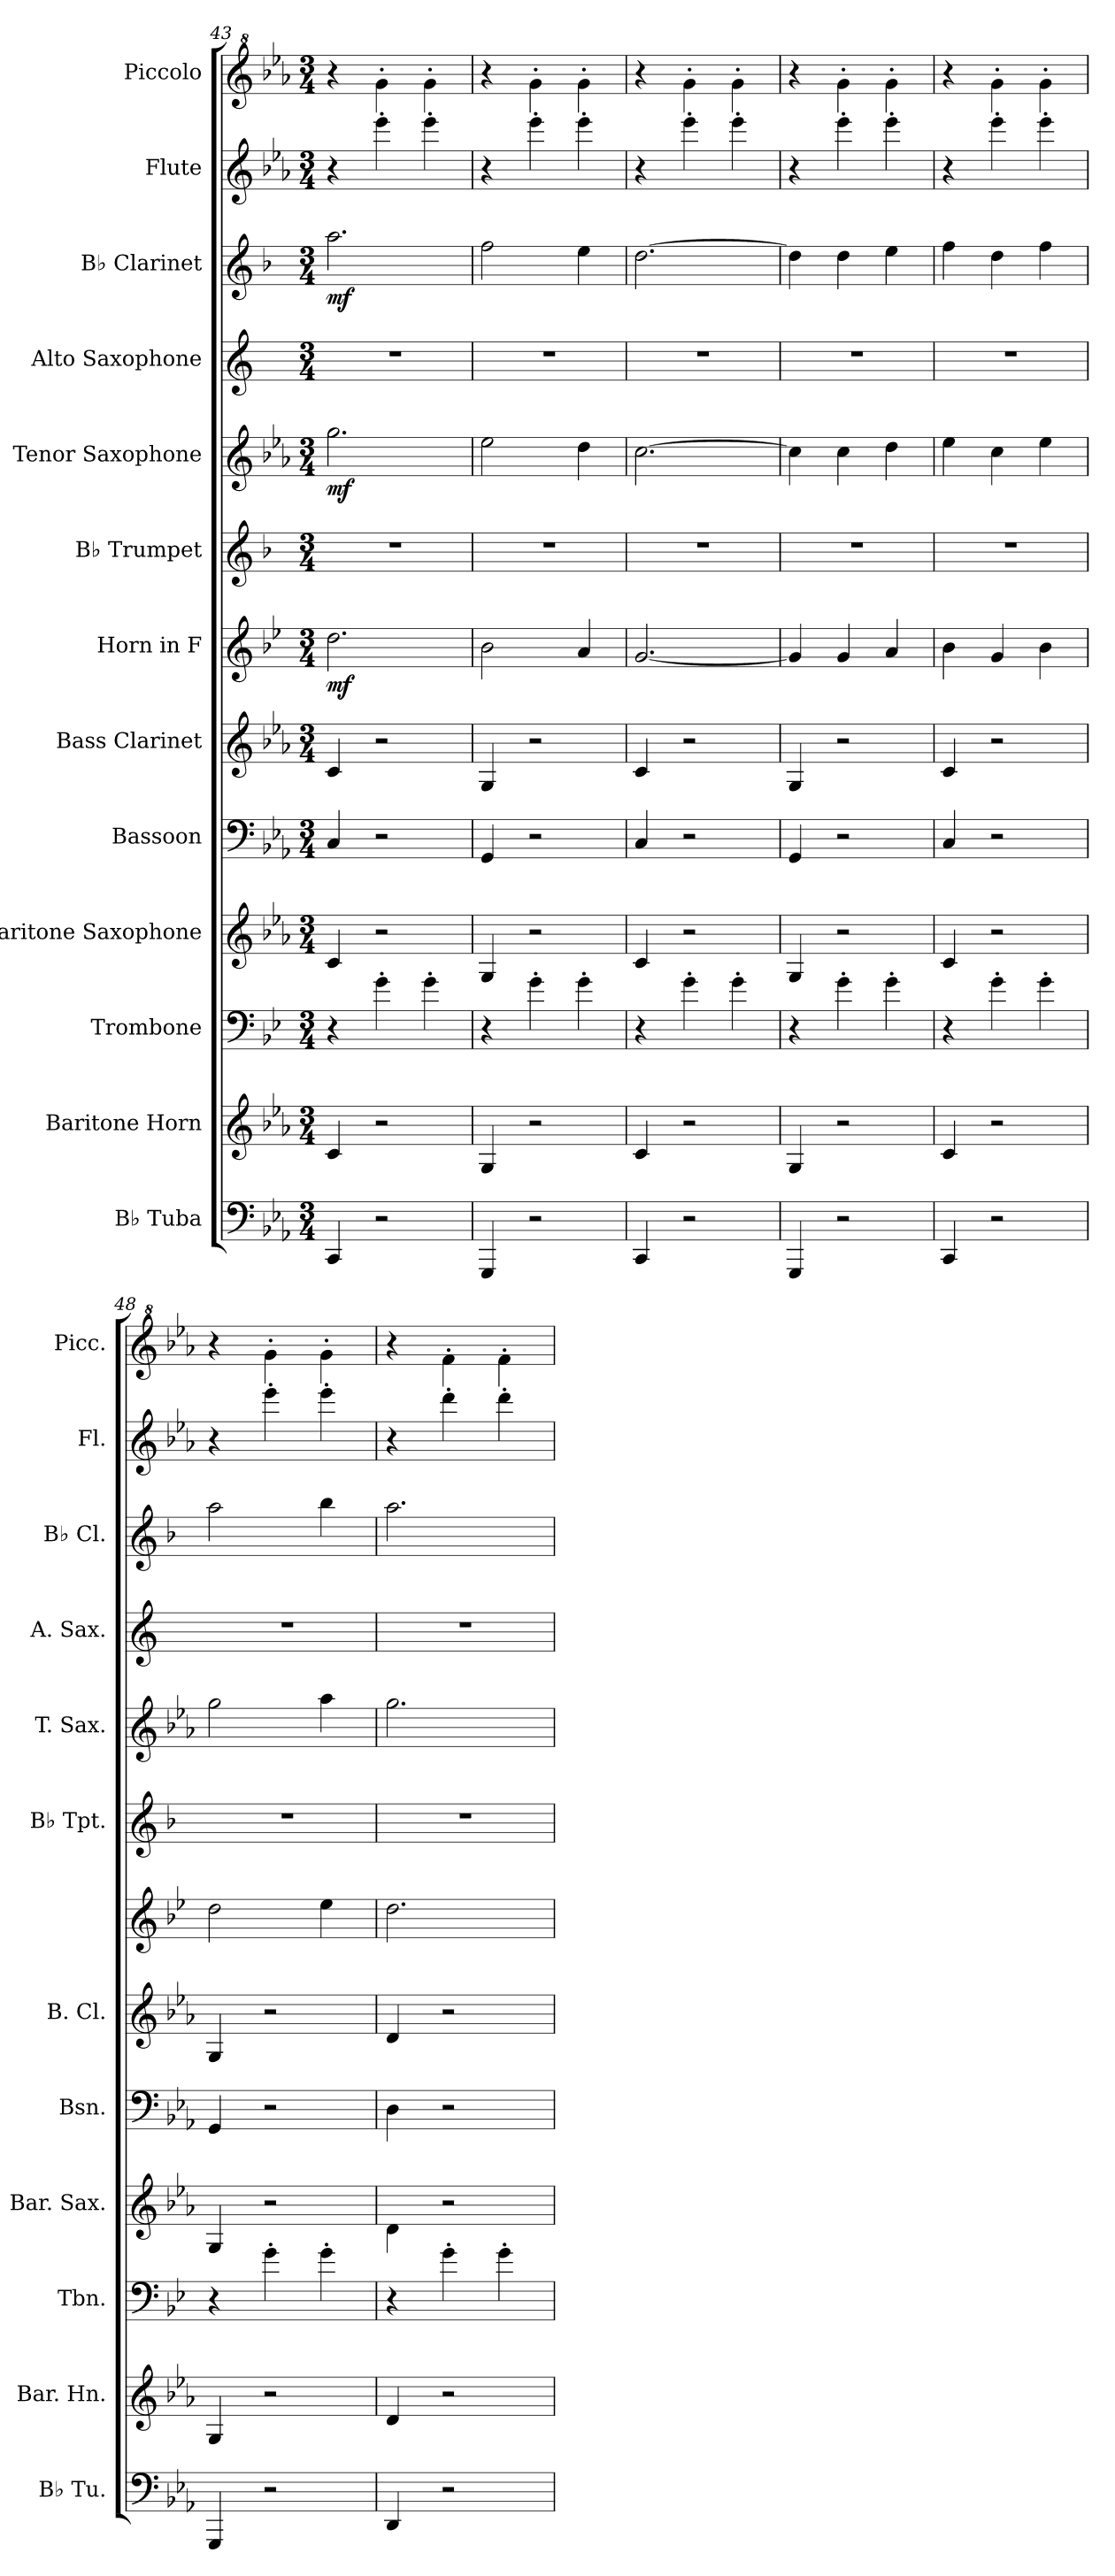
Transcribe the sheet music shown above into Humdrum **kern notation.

**kern	**kern	**kern	**kern	**kern	**kern	**kern	**dynam	**kern	**kern	**dynam	**kern	**kern	**dynam	**kern	**kern
*part13	*part12	*part11	*part10	*part9	*part8	*part7	*part7	*part6	*part5	*part5	*part4	*part3	*part3	*part2	*part1
*staff13	*staff12	*staff11	*staff10	*staff9	*staff8	*staff7	*staff7	*staff6	*staff5	*staff5	*staff4	*staff3	*staff3	*staff2	*staff1
*I"B♭ Tuba	*I"Baritone Horn	*I"Trombone	*I"Baritone Saxophone	*I"Bassoon	*I"Bass Clarinet	*I"Horn in F	*	*I"B♭ Trumpet	*I"Tenor Saxophone	*	*I"Alto Saxophone	*I"B♭ Clarinet	*	*I"Flute	*I"Piccolo
*I'B♭ Tu.	*I'Bar. Hn.	*I'Tbn.	*I'Bar. Sax.	*I'Bsn.	*I'B. Cl.	*	*	*I'B♭ Tpt.	*I'T. Sax.	*	*I'A. Sax.	*I'B♭ Cl.	*	*I'Fl.	*I'Picc.
*clefF4	*clefG2	*clefF4	*clefG2	*clefF4	*clefG2	*clefG2	*	*clefG2	*clefG2	*	*clefG2	*clefG2	*	*clefG2	*clefG^2
*	*ITrd8c14	*ITrd4c7	*ITrd12c21	*	*ITrd8c14	*ITrd4c7	*	*ITrd1c2	*ITrd8c14	*	*ITrd5c9	*ITrd1c2	*	*	*ITrd-7c-12
*k[b-e-a-]	*k[b-e-a-]	*k[b-e-a-]	*k[b-e-a-]	*k[b-e-a-]	*k[b-e-a-]	*k[b-e-a-]	*	*k[b-e-a-]	*k[b-e-a-]	*	*k[b-e-a-]	*k[b-e-a-]	*	*k[b-e-a-]	*k[b-e-a-]
*M3/4	*M3/4	*M3/4	*M3/4	*M3/4	*M3/4	*M3/4	*	*M3/4	*M3/4	*	*M3/4	*M3/4	*	*M3/4	*M3/4
=43	=43	=43	=43	=43	=43	=43	=43	=43	=43	=43	=43	=43	=43	=43	=43
!	!	!	!	!	!	!	!LO:DY:b	!	!	!LO:DY:b	!	!	!LO:DY:b	!	!
4CC/	4C/	4r	4C/	4C/	4C/	2.g\	mf	2.r	2.g\	mf	2.r	2.gg\	mf	4r	4r
2r	2r	4c'\	2r	2r	2r	.	.	.	.	.	.	.	.	4eee-'\	4ggg'\
.	.	4c'\	.	.	.	.	.	.	.	.	.	.	.	4eee-'\	4ggg'\
=44	=44	=44	=44	=44	=44	=44	=44	=44	=44	=44	=44	=44	=44	=44	=44
4GGG/	4GG/	4r	4GG/	4GG/	4GG/	2e-\	.	2.r	2e-\	.	2.r	2ee-\	.	4r	4r
2r	2r	4c'\	2r	2r	2r	.	.	.	.	.	.	.	.	4eee-'\	4ggg'\
.	.	4c'\	.	.	.	4d/	.	.	4d\	.	.	4dd\	.	4eee-'\	4ggg'\
=45	=45	=45	=45	=45	=45	=45	=45	=45	=45	=45	=45	=45	=45	=45	=45
4CC/	4C/	4r	4C/	4C/	4C/	[2.c/	.	2.r	[2.c\	.	2.r	[2.cc\	.	4r	4r
2r	2r	4c'\	2r	2r	2r	.	.	.	.	.	.	.	.	4eee-'\	4ggg'\
.	.	4c'\	.	.	.	.	.	.	.	.	.	.	.	4eee-'\	4ggg'\
=46	=46	=46	=46	=46	=46	=46	=46	=46	=46	=46	=46	=46	=46	=46	=46
4GGG/	4GG/	4r	4GG/	4GG/	4GG/	4c/]	.	2.r	4c\]	.	2.r	4cc\]	.	4r	4r
2r	2r	4c'\	2r	2r	2r	4c/	.	.	4c\	.	.	4cc\	.	4eee-'\	4ggg'\
.	.	4c'\	.	.	.	4d/	.	.	4d\	.	.	4dd\	.	4eee-'\	4ggg'\
=47	=47	=47	=47	=47	=47	=47	=47	=47	=47	=47	=47	=47	=47	=47	=47
4CC/	4C/	4r	4C/	4C/	4C/	4e-\	.	2.r	4e-\	.	2.r	4ee-\	.	4r	4r
2r	2r	4c'\	2r	2r	2r	4c/	.	.	4c\	.	.	4cc\	.	4eee-'\	4ggg'\
.	.	4c'\	.	.	.	4e-\	.	.	4e-\	.	.	4ee-\	.	4eee-'\	4ggg'\
=48	=48	=48	=48	=48	=48	=48	=48	=48	=48	=48	=48	=48	=48	=48	=48
4GGG/	4GG/	4r	4GG/	4GG/	4GG/	2g\	.	2.r	2g\	.	2.r	2gg\	.	4r	4r
2r	2r	4c'\	2r	2r	2r	.	.	.	.	.	.	.	.	4eee-'\	4ggg'\
.	.	4c'\	.	.	.	4a-\	.	.	4a-\	.	.	4aa-\	.	4eee-'\	4ggg'\
=49	=49	=49	=49	=49	=49	=49	=49	=49	=49	=49	=49	=49	=49	=49	=49
4DD/	4D/	4r	4D\	4D\	4D/	2.g\	.	2.r	2.g\	.	2.r	2.gg\	.	4r	4r
2r	2r	4c'\	2r	2r	2r	.	.	.	.	.	.	.	.	4ddd'\	4fff'\
.	.	4c'\	.	.	.	.	.	.	.	.	.	.	.	4ddd'\	4fff'\
=	=	=	=	=	=	=	=	=	=	=	=	=	=	=	=
*-	*-	*-	*-	*-	*-	*-	*-	*-	*-	*-	*-	*-	*-	*-	*-
